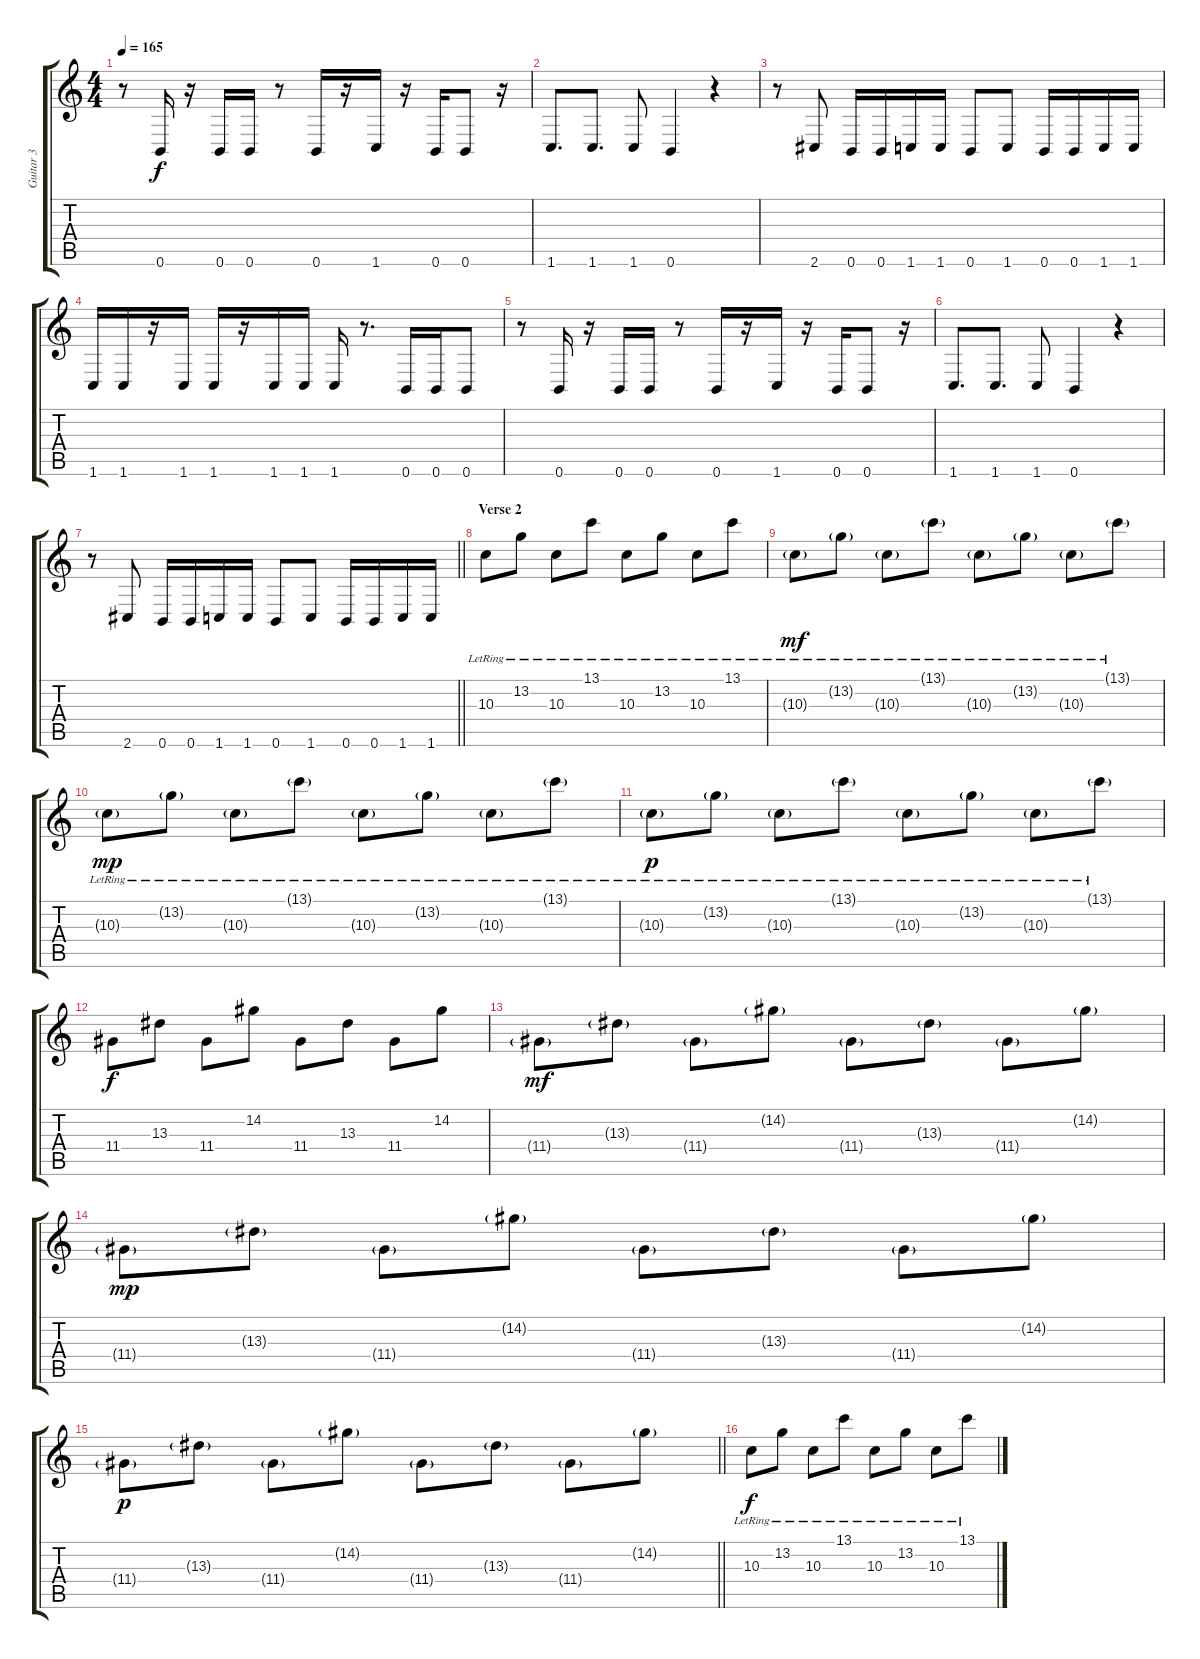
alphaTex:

\track ("Guitar 3" "Guitar 3") {instrument distortionguitar}
\staff {score tabs}
\tuning (B3 Gb3 D3 A2 E2 B1) {hide}
\ts (4 4)
\tempo 165
\clef g2
\ks c
r.8{dy f} 0.6.16 r.16 0.6.16 0.6.16 r.8 0.6.16 r.16 1.6.16 r.16 0.6.16 0.6.8 r.16 |
1.6.8{d} 1.6.8{d} 1.6.8 0.6.4 r.4 |
r.8 2.6.8 0.6.16 0.6.16 1.6.16 1.6.16 0.6.8 1.6.8 0.6.16 0.6.16 1.6.16 1.6.16 |
1.6.16 1.6.16 r.16 1.6.16 1.6.16 r.16 1.6.16 1.6.16 1.6.16 r.8{d} 0.6.16 0.6.16 0.6.8 |
r.8 0.6.16 r.16 0.6.16 0.6.16 r.8 0.6.16 r.16 1.6.16 r.16 0.6.16 0.6.8 r.16 |
1.6.8{d} 1.6.8{d} 1.6.8 0.6.4 r.4 |
\barLineRight lightlight
r.8 2.6.8 0.6.16 0.6.16 1.6.16 1.6.16 0.6.8 1.6.8 0.6.16 0.6.16 1.6.16 1.6.16 |
\section ("" "Verse 2")
10.3{lr}.8{instrument electricguitarclean} 13.2{lr}.8 10.3{lr}.8 13.1{lr}.8 10.3{lr}.8 13.2{lr}.8 10.3{lr}.8 13.1{lr}.8 |
10.3{g lr}.8{dy mf} 13.2{g lr}.8 10.3{g lr}.8 13.1{g lr}.8 10.3{g lr}.8 13.2{g lr}.8 10.3{g lr}.8 13.1{g lr}.8 |
10.3{g lr}.8{dy mp} 13.2{g lr}.8 10.3{g lr}.8 13.1{g lr}.8 10.3{g lr}.8 13.2{g lr}.8 10.3{g lr}.8 13.1{g lr}.8 |
10.3{g lr}.8{dy p} 13.2{g lr}.8 10.3{g lr}.8 13.1{g lr}.8 10.3{g lr}.8 13.2{g lr}.8 10.3{g lr}.8 13.1{g lr}.8 |
11.4.8{dy f} 13.3.8 11.4.8 14.2.8 11.4.8 13.3.8 11.4.8 14.2.8 |
11.4{g}.8{dy mf} 13.3{g}.8 11.4{g}.8 14.2{g}.8 11.4{g}.8 13.3{g}.8 11.4{g}.8 14.2{g}.8 |
11.4{g}.8{dy mp} 13.3{g}.8 11.4{g}.8 14.2{g}.8 11.4{g}.8 13.3{g}.8 11.4{g}.8 14.2{g}.8 |
\barLineRight lightlight
11.4{g}.8{dy p} 13.3{g}.8 11.4{g}.8 14.2{g}.8 11.4{g}.8 13.3{g}.8 11.4{g}.8 14.2{g}.8 |
10.3{lr}.8{dy f} 13.2{lr}.8 10.3{lr}.8 13.1{lr}.8 10.3{lr}.8 13.2{lr}.8 10.3{lr}.8 13.1{lr}.8
